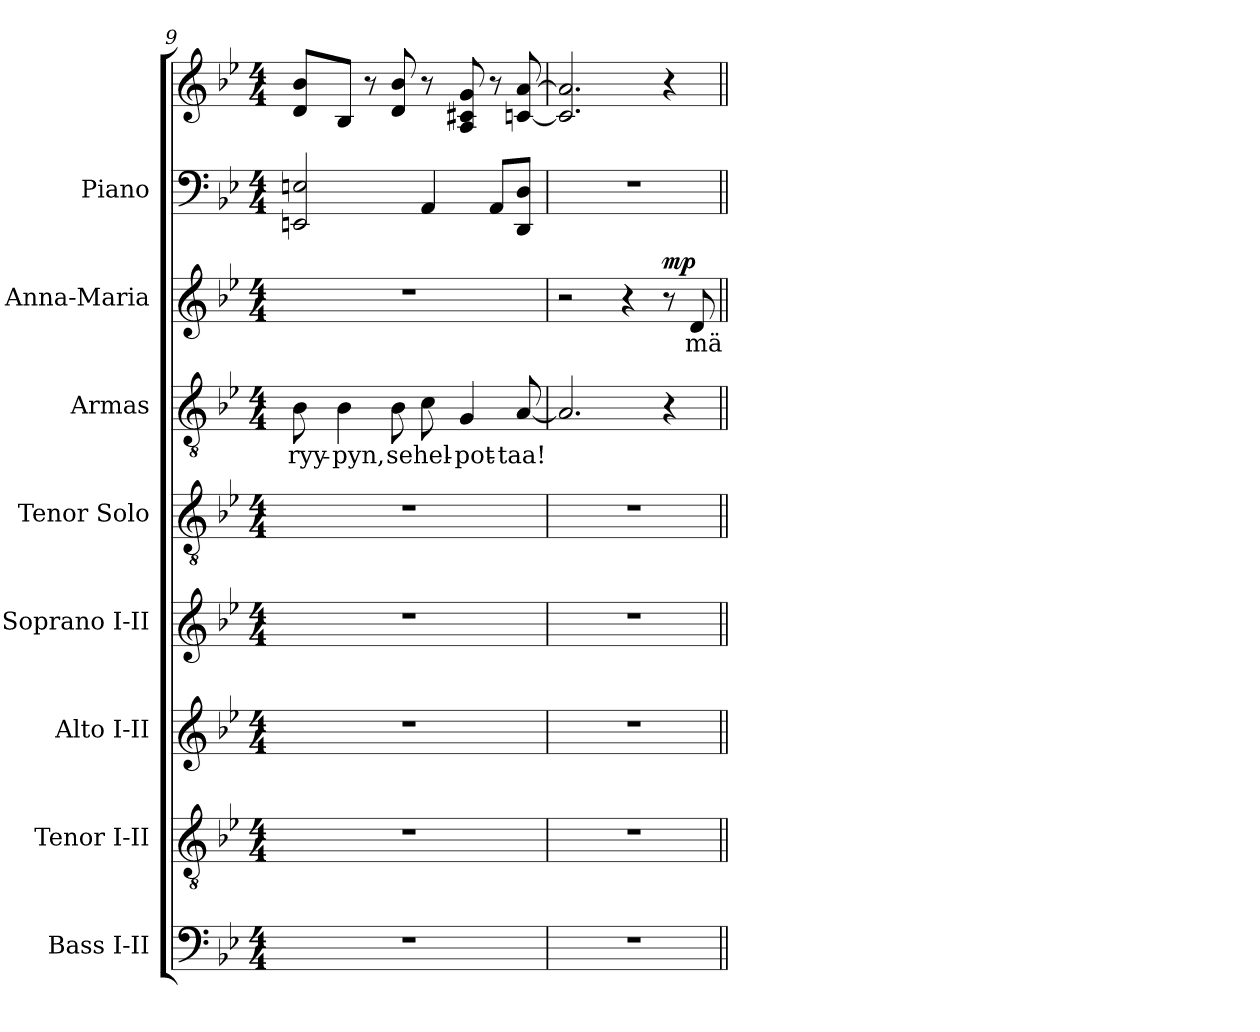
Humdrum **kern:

**kern	**kern	**kern	**kern	**kern	**kern	**text	**kern	**text	**dynam	**kern	**kern
*part8	*part7	*part6	*part5	*part4	*part3	*part3	*part2	*part2	*part2	*part1	*part1
*staff9	*staff8	*staff7	*staff6	*staff5	*staff4	*staff4	*staff3	*staff3	*staff3	*staff2	*staff1
*I"Bass I-II	*I"Tenor I-II	*I"Alto I-II	*I"Soprano I-II	*I"Tenor Solo	*I"Armas	*	*I"Anna-Maria	*	*	*I"Piano	*
*I'B.	*I'T.	*I'A.	*I'S.	*I'T. Solo	*I'Armas	*	*I'A-M	*	*	*I'Pno.	*
*clefF4	*clefGv2	*clefG2	*clefG2	*clefGv2	*clefGv2	*	*clefG2	*	*	*clefF4	*clefG2
*	*ITrd7c12	*	*	*ITrd7c12	*ITrd7c12	*	*	*	*	*	*
*k[b-e-]	*k[b-e-]	*k[b-e-]	*k[b-e-]	*k[b-e-]	*k[b-e-]	*	*k[b-e-]	*	*	*k[b-e-]	*k[b-e-]
*B-:	*B-:	*B-:	*B-:	*B-:	*B-:	*	*B-:	*	*	*B-:	*B-:
*M4/4	*M4/4	*M4/4	*M4/4	*M4/4	*M4/4	*	*M4/4	*	*	*M4/4	*M4/4
=9	=9	=9	=9	=9	=9	=9	=9	=9	=9	=9	=9
!	!	!	!	!	!	!LO:LY:b:color=#000000	!	!	!	!	!
1r	1r	1r	1r	1r	8BB-i\	ryy-	1r	.	.	2EEni/ 2Eni	8di/ 8b-iL
!	!	!	!	!	!	!LO:LY:b:color=#000000	!	!	!	!	!
.	.	.	.	.	4BB-i\	-pyn,	.	.	.	.	8B-i/J
.	.	.	.	.	.	.	.	.	.	.	8r
!	!	!	!	!	!	!LO:LY:b:color=#000000	!	!	!	!	!
.	.	.	.	.	8BB-i\	se	.	.	.	.	8di/ 8b-i
!	!	!	!	!	!	!LO:LY:b:color=#000000	!	!	!	!	!
.	.	.	.	.	8Ci\	hel-	.	.	.	4AAi/	8r
!	!	!	!	!	!	!LO:LY:b:color=#000000	!	!	!	!	!
.	.	.	.	.	4GGi/	-pot-	.	.	.	.	8Ai/ 8c#Xi 8gi
.	.	.	.	.	.	.	.	.	.	8AAi/L	8r
!	!	!	!	!	!	!LO:LY:b:color=#000000	!	!	!	!	!
.	.	.	.	.	[<8AAi/	-taa!	.	.	.	8DDi/ 8DiJ	[<8cni/ [>8ai
=10	=10	=10	=10	=10	=10	=10	=10	=10	=10	=10	=10
1r	1r	1r	1r	1r	2.AAi/]	.	2r	.	.	1r	2.ci/] 2.ai]
.	.	.	.	.	.	.	4r	.	.	.	.
.	.	.	.	.	4r	.	8r	.	mp	.	4r
!	!	!	!	!	!	!	!	!LO:LY:b:color=#000000	!	!	!
.	.	.	.	.	.	.	8di/	mä	.	.	.
=||	=||	=||	=||	=||	=||	=||	=||	=||	=||	=||	=||
*-	*-	*-	*-	*-	*-	*-	*-	*-	*-	*-	*-
